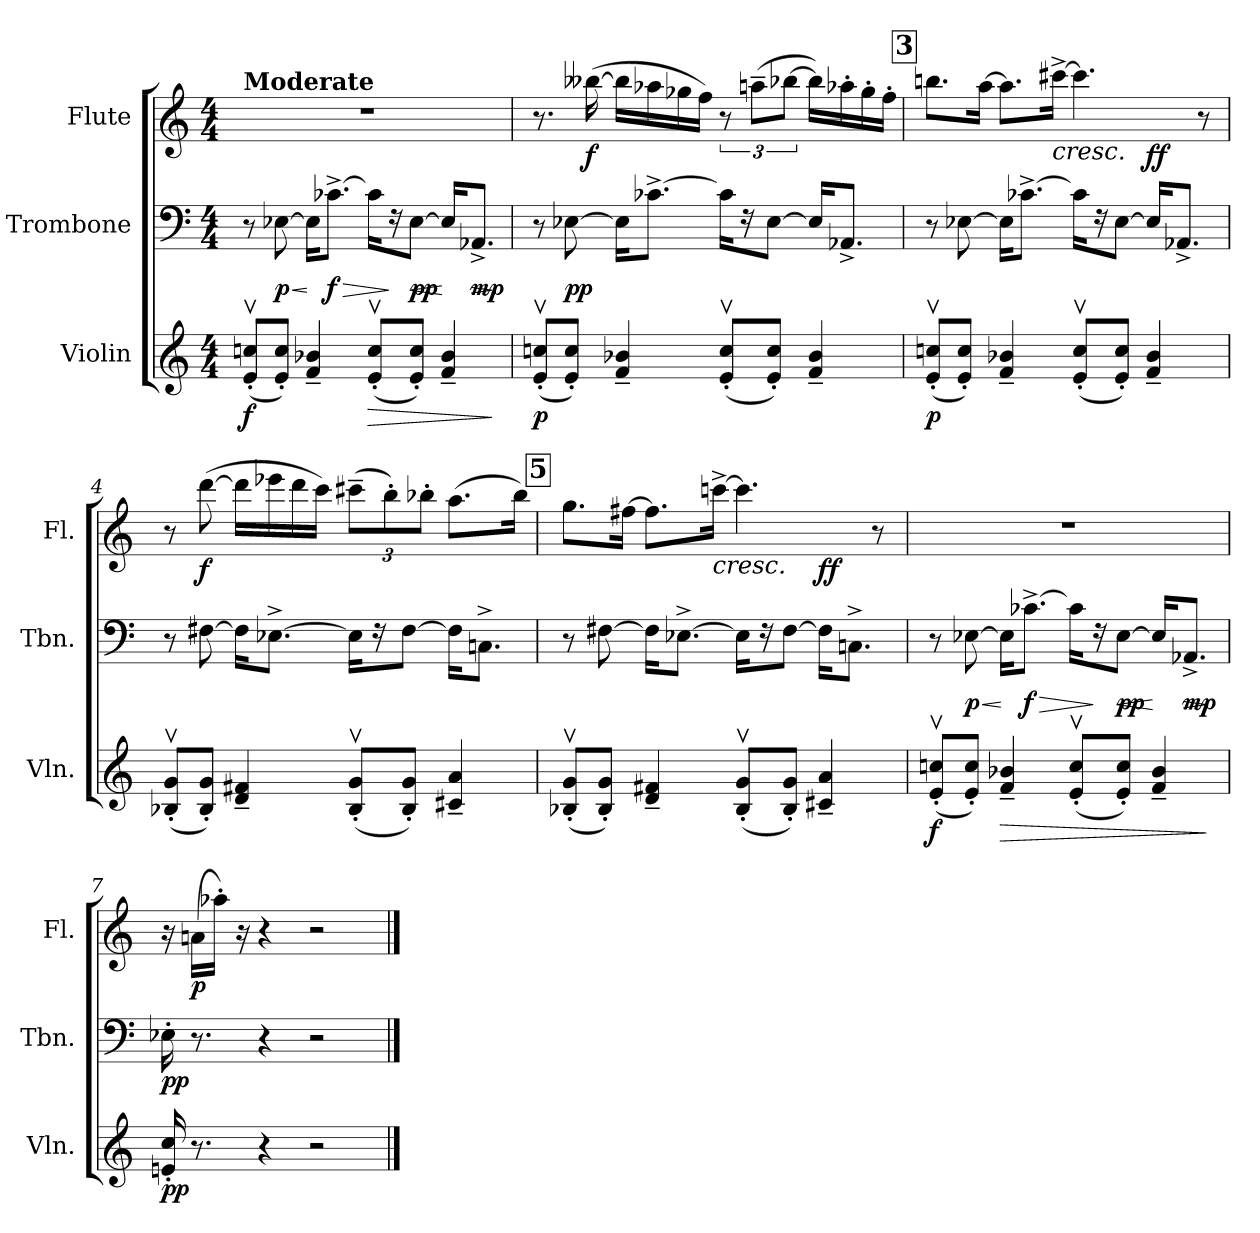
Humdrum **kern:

**kern	**dynam	**kern	**dynam	**kern	**dynam
*part3	*part3	*part2	*part2	*part1	*part1
*staff3	*staff3	*staff2	*staff2	*staff1	*staff1
*I"Violin	*	*I"Trombone	*	*I"Flute	*
*I'Vln.	*	*I'Tbn.	*	*I'Fl.	*
*clefG2	*	*clefF4	*	*clefG2	*
*k[]	*	*k[]	*	*k[]	*
*C:	*	*C:	*	*C:	*
*M4/4	*	*M4/4	*	*M4/4	*
*MM72	*	*MM72	*	*MM72	*
=1	=1	=1	=1	=1	=1
!	!	!	!	!LO:TX:a:B:t=Moderate	!
!	!LO:DY:b	!	!	!	!
(<8e/v>'< 8ccn/v>'<L	f	8r	.	1r	.
!	!	!	!LO:HP:b	!	!
!	!	!	!LO:DY:n=1:b	!	!
8e/'< 8cc/'<J)	.	[8E-X\	< p	.	.
4f/~< 4b-X/~<	.	16E-\KL]	[	.	.
!	!	!	!LO:HP:b	!	!
!	!	!	!LO:DY:n=2:b	!	!
.	.	[8.c-X^>\J	> f	.	.
!	!LO:HP:b	!	!	!	!
(<8e/v>'< 8cc/v>'<L	>	16c-\KL]	.	.	.
.	.	16r	]	.	.
!	!	!	!LO:HP:b	!	!
!	!	!	!LO:DY:n=3:b	!	!
8e/'< 8cc/'<J)	.	[8E-\J	< pp	.	.
4f/~< 4b-/~<	.	16E-/KL]	[	.	.
!	!	!	!LO:HP:b	!	!
!	!	!	!LO:DY:n=4:b	!	!
.	.	8.AA-X^</J	> mp	.	.
.	]	.	]	.	.
=2	=2	=2	=2	=2	=2
!	!LO:DY:b	!	!	!	!
(<8e/v>'< 8ccn/v>'<L	p	8r	.	8.r	.
!	!	!	!LO:DY:b	!	!
8e/'< 8cc/'<J)	.	[8E-X\	pp	.	.
!	!	!	!	!	!LO:DY:b
.	.	.	.	(>[16bb--X\	f
4f/~< 4b-X/~<	.	16E-\KL]	.	16bb--\LL]	.
.	.	[8.c-X^>\J	.	16aa-X\	.
.	.	.	.	16gg-X\	.
.	.	.	.	16ff\JJ)	.
(<8e/v>'< 8cc/v>'<L	.	16c-\KL]	.	12r	.
.	.	16r	.	.	.
.	.	.	.	(>12aan~>\L	.
8e/'< 8cc/'<J)	.	[8E-\J	.	.	.
.	.	.	.	[12bb-X\J	.
4f/~< 4b-/~<	.	16E-/KL]	.	16bb-\LL])	.
.	.	8.AA-X^</J	.	16aa-X'>\	.
.	.	.	.	16gg-'>\	.
.	.	.	.	16ff'>\JJ	.
!!LO:LB:g=z
!!LO:REH:place=s1:a:t=3
=3	=3	=3	=3	=3	=3
!	!LO:DY:b	!	!	!	!
*	*	*	*	*^	*
(<8e/v>'< 8ccn/v>'<L	p	8r	.	8.bbn\L	2.ryy	.
8e/'< 8cc/'<J)	.	[8E-X\	.	.	.	.
.	.	.	.	[16aa\Jk	.	.
4f/~< 4b-X/~<	.	16E-\KL]	.	8.aa\L]	.	.
.	.	[8.c-X^>\J	.	.	.	.
!	!	!	!	!	!	!LO:HP:b
.	.	.	.	[16ccc#X^>\Jk	.	<
(<8e/v>'< 8cc/v>'<L	.	16c-\KL]	.	4.ccc#\]	.	.
.	.	16r	.	.	.	.
8e/'< 8cc/'<J)	.	[8E-\J	.	.	.	.
!	!	!	!	!	!	!LO:DY:b
4f/~< 4b-/~<	.	16E-/KL]	.	.	4ryy	ff
.	.	8.AA-X^</J	.	.	.	.
.	.	.	.	8r	.	[
*	*	*	*	*v	*v	*
=4	=4	=4	=4	=4	=4
(<8B-X/v>'< 8g/v>'<L	.	8r	.	8r	.
!	!	!	!	!	!LO:DY:b
8B-/'< 8g/'<J)	.	[8F#X\	.	(>[8ddd\	f
4d/~< 4f#X/~<	.	16F#\KL]	.	16ddd\LL]	.
.	.	[8.E-X^>\J	.	16eee-X\	.
.	.	.	.	16ddd\	.
.	.	.	.	16ccc\JJ)	.
(<8B-/v>'< 8g/v>'<L	.	16E-\KL]	.	(>12ccc#X~>\L	.
.	.	16r	.	.	.
.	.	.	.	12bb'>\)	.
8B-/'< 8g/'<J)	.	[8F#\J	.	.	.
.	.	.	.	12bb-X'>\J	.
4c#X/~< 4a/~<	.	16F#\KL]	.	(>8.aa\L	.
.	.	8.Cn^>\J	.	.	.
.	.	.	.	16bb-\Jk)	.
!!LO:LB:g=z
!!LO:REH:place=s1:a:t=5
=5	=5	=5	=5	=5	=5
*	*	*	*	*^	*
(<8B-X/v>'< 8g/v>'<L	.	8r	.	8.gg\L	2.ryy	.
8B-/'< 8g/'<J)	.	[8F#X\	.	.	.	.
.	.	.	.	[16ff#X\Jk	.	.
4d/~< 4f#X/~<	.	16F#\KL]	.	8.ff#\L]	.	.
.	.	[8.E-X^>\J	.	.	.	.
!	!	!	!	!	!	!LO:HP:b
.	.	.	.	[16cccn^>\Jk	.	<
(<8B-/v>'< 8g/v>'<L	.	16E-\KL]	.	4.ccc\]	.	.
.	.	16r	.	.	.	.
8B-/'< 8g/'<J)	.	[8F#\J	.	.	.	.
!	!	!	!	!	!	!LO:DY:b
4c#X/~< 4a/~<	.	16F#\KL]	.	.	4ryy	ff
.	.	8.Cn^>\J	.	.	.	.
.	.	.	.	8r	.	[
=6	=6	=6	=6	=6	=6	=6
!	!LO:DY:b	!	!	!	!	!
*	*	*	*	*v	*v	*
(<8e/v>'< 8ccn/v>'<L	f	8r	.	1r	.
!	!	!	!LO:HP:b	!	!
!	!	!	!LO:DY:n=1:b	!	!
8e/'< 8cc/'<J)	.	[8E-X\	< p	.	.
!	!LO:HP:b	!	!	!	!
4f/~< 4b-X/~<	>	16E-\KL]	[	.	.
!	!	!	!LO:HP:b	!	!
!	!	!	!LO:DY:n=2:b	!	!
.	.	[8.c-X^>\J	> f	.	.
(<8e/v>'< 8cc/v>'<L	.	16c-\KL]	.	.	.
.	.	16r	]	.	.
!	!	!	!LO:HP:b	!	!
!	!	!	!LO:DY:n=3:b	!	!
8e/'< 8cc/'<J)	.	[8E-\J	< pp	.	.
4f/~< 4b-/~<	.	16E-/KL]	[	.	.
!	!	!	!LO:HP:b	!	!
!	!	!	!LO:DY:n=4:b	!	!
.	.	8.AA-X^</J	> mp	.	.
.	]	.	]	.	.
=7	=7	=7	=7	=7	=7
!	!LO:DY:b	!	!LO:DY:b	!	!
16en/'< 16cc/'<	pp	16E-X'>\	pp	16r	.
!	!	!	!	!	!LO:DY:b
8.r	.	8.r	.	(>16an\LL	p
.	.	.	.	16aa-X'>\JJ)	.
.	.	.	.	16r	.
4r	.	4r	.	4r	.
2r	.	2r	.	2r	.
==	==	==	==	==	==
*-	*-	*-	*-	*-	*-
